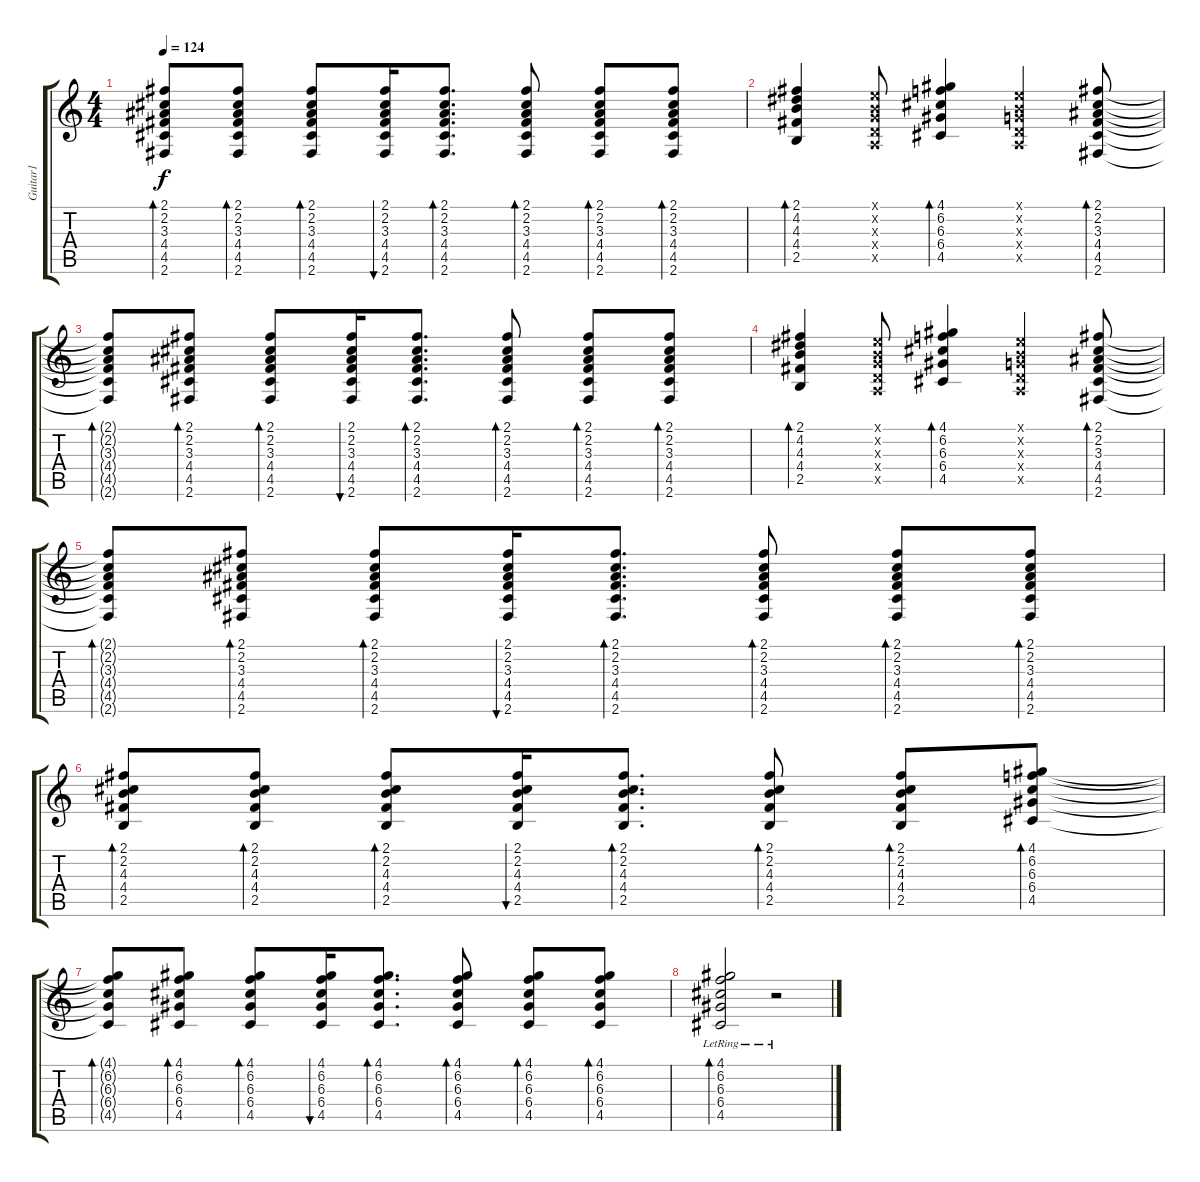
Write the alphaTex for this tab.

\track ("Guitar1" "Guitar1") {instrument acousticguitarnylon}
\staff {score tabs}
\tuning (E4 B3 G3 D3 A2 E2) {hide}
\ts (4 4)
\tempo 124
\clef g2
\ks c
(2.1{t} 2.2{t} 3.3{t} 4.4{t} 4.5{t} 2.6{t}).8{bd 60 dy f} (2.1 2.2 3.3 4.4 4.5 2.6).8{bd 60} (2.1 2.2 3.3 4.4 4.5 2.6).8{bd 60} (2.1 2.2 3.3 4.4 4.5 2.6).16{bu 60} (2.1 2.2 3.3 4.4 4.5 2.6).8{d bd 60} (2.1 2.2 3.3 4.4 4.5 2.6).8{bd 60} (2.1 2.2 3.3 4.4 4.5 2.6).8{bd 60} (2.1 2.2 3.3 4.4 4.5 2.6).8{bd 60} |
(2.1 4.2 4.3 4.4 2.5).4{bd 60} (0.1{x} 0.2{x} 0.3{x} 0.4{x} 0.5{x}).8 (4.1 6.2 6.3 6.4 4.5).4{bd 60} (0.1{x} 0.2{x} 0.3{x} 0.4{x} 0.5{x}).4 (2.1 2.2 3.3 4.4 4.5 2.6).8{bd 60} |
(2.1{t} 2.2{t} 3.3{t} 4.4{t} 4.5{t} 2.6{t}).8{bd 60} (2.1 2.2 3.3 4.4 4.5 2.6).8{bd 60} (2.1 2.2 3.3 4.4 4.5 2.6).8{bd 60} (2.1 2.2 3.3 4.4 4.5 2.6).16{bu 60} (2.1 2.2 3.3 4.4 4.5 2.6).8{d bd 60} (2.1 2.2 3.3 4.4 4.5 2.6).8{bd 60} (2.1 2.2 3.3 4.4 4.5 2.6).8{bd 60} (2.1 2.2 3.3 4.4 4.5 2.6).8{bd 60} |
(2.1 4.2 4.3 4.4 2.5).4{bd 60} (0.1{x} 0.2{x} 0.3{x} 0.4{x} 0.5{x}).8 (4.1 6.2 6.3 6.4 4.5).4{bd 60} (0.1{x} 0.2{x} 0.3{x} 0.4{x} 0.5{x}).4 (2.1 2.2 3.3 4.4 4.5 2.6).8{bd 60} |
(2.1{t} 2.2{t} 3.3{t} 4.4{t} 4.5{t} 2.6{t}).8{bd 60} (2.1 2.2 3.3 4.4 4.5 2.6).8{bd 60} (2.1 2.2 3.3 4.4 4.5 2.6).8{bd 60} (2.1 2.2 3.3 4.4 4.5 2.6).16{bu 60} (2.1 2.2 3.3 4.4 4.5 2.6).8{d bd 60} (2.1 2.2 3.3 4.4 4.5 2.6).8{bd 60} (2.1 2.2 3.3 4.4 4.5 2.6).8{bd 60} (2.1 2.2 3.3 4.4 4.5 2.6).8{bd 60} |
(2.1 2.2 4.3 4.4 2.5).8{bd 60} (2.1 2.2 4.3 4.4 2.5).8{bd 60} (2.1 2.2 4.3 4.4 2.5).8{bd 60} (2.1 2.2 4.3 4.4 2.5).16{bu 60} (2.1 2.2 4.3 4.4 2.5).8{d bd 60} (2.1 2.2 4.3 4.4 2.5).8{bd 60} (2.1 2.2 4.3 4.4 2.5).8{bd 60} (4.1 6.2 6.3 6.4 4.5).8{bd 60} |
(4.1{t} 6.2{t} 6.3{t} 6.4{t} 4.5{t}).8{bd 60} (4.1 6.2 6.3 6.4 4.5).8{bd 60} (4.1 6.2 6.3 6.4 4.5).8{bd 60} (4.1 6.2 6.3 6.4 4.5).16{bu 60} (4.1 6.2 6.3 6.4 4.5).8{d bd 60} (4.1 6.2 6.3 6.4 4.5).8{bd 60} (4.1 6.2 6.3 6.4 4.5).8{bd 60} (4.1 6.2 6.3 6.4 4.5).8{bd 60} |
(4.1 6.2 6.3 6.4{lr} 4.5).2{bd 60} r.2
